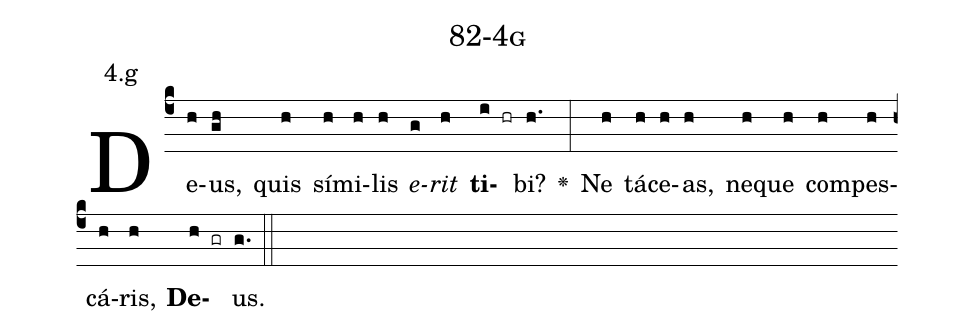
name: 82-4g;
annotation: 4.g;
%%
(c4)De(h)us,(gh) quis(h) sí(h)mi(h)lis(h) <i>e</i>(g)<i>rit</i>(h) <b>ti</b>(i hr)bi?(h.) <v>\greheightstar</v>(:) Ne(h) tá(h)ce(h)as,(h) ne(h)que(h) com(h)pes(h)cá(h)ris,(h) <b>De</b>(h gr)us.(g.) (::)


%E(h) u(h) o(h) u(h) a(h) e.(g.) (::)
